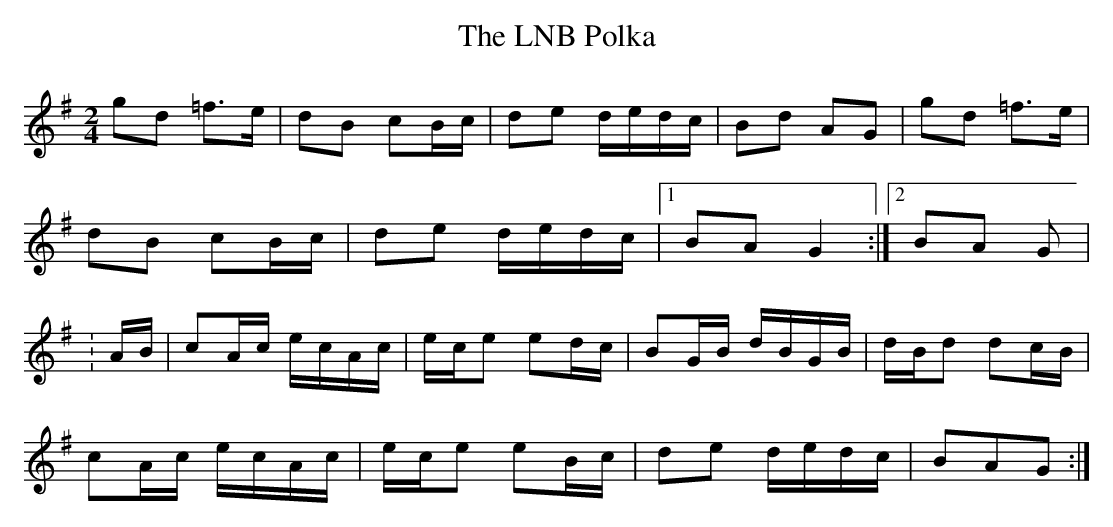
X:1
T:The LNB Polka
L:1/8
M:2/4
K:G major
gd =f>e|dB cB/2c/2|de d/2e/2d/2c/2|Bd AG|gd =f>e|
dB cB/2c/2|de d/2e/2d/2c/2|1BA G2:|2BA G|
L:1/16
:AB|c2Ac ecAc|ece2 e2dc|B2GB dBGB|dBd2 d2cB|
c2Ac ecAc|ece2 e2Bc|d2e2 dedc|B2A2G2:|
